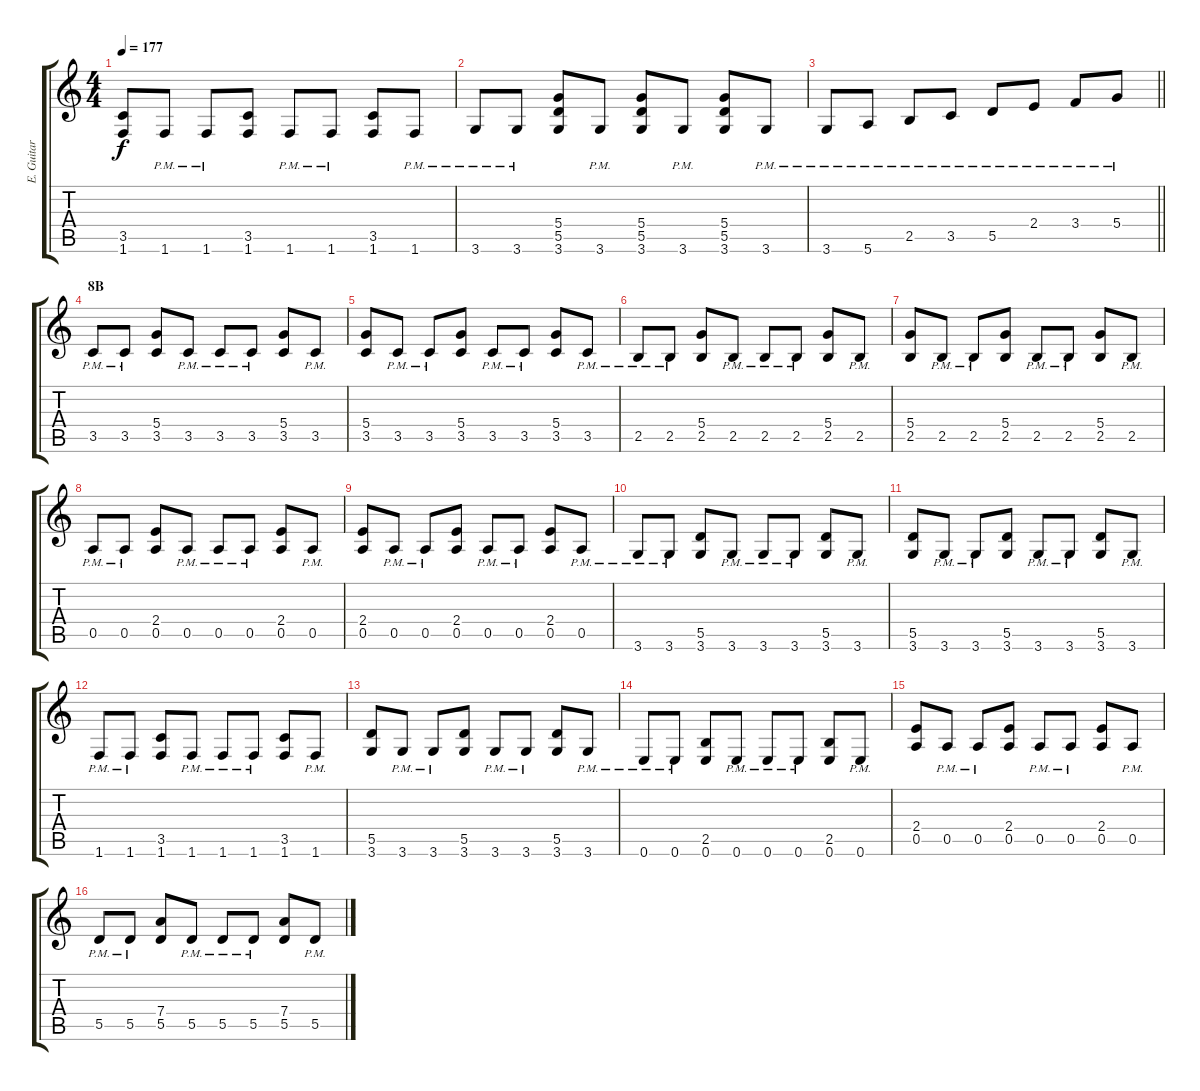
\track ("E. Guitar I" "E. Guitar ") {instrument overdrivenguitar}
\staff {score tabs}
\tuning (E4 B3 G3 D3 A2 E2) {hide}
\ts (4 4)
\tempo 177
\clef g2
\ks c
(3.5 1.6).8{dy f} 1.6{pm}.8 1.6{pm}.8 (3.5 1.6).8 1.6{pm}.8 1.6{pm}.8 (3.5 1.6).8 1.6{pm}.8 |
3.6{pm}.8 3.6{pm}.8 (5.4 5.5 3.6).8 3.6{pm}.8 (5.4 5.5 3.6).8 3.6{pm}.8 (5.4 5.5 3.6).8 3.6{pm}.8 |
\barLineRight lightlight
3.6{pm}.8 5.6{pm}.8 2.5{pm}.8 3.5{pm}.8 5.5{pm}.8 2.4{pm}.8 3.4{pm}.8 5.4{pm}.8 |
\section ("" "8B")
3.5{pm}.8 3.5{pm}.8 (5.4 3.5).8 3.5{pm}.8 3.5{pm}.8 3.5{pm}.8 (5.4 3.5).8 3.5{pm}.8 |
(5.4 3.5).8 3.5{pm}.8 3.5{pm}.8 (5.4 3.5).8 3.5{pm}.8 3.5{pm}.8 (5.4 3.5).8 3.5{pm}.8 |
2.5{pm}.8 2.5{pm}.8 (5.4 2.5).8 2.5{pm}.8 2.5{pm}.8 2.5{pm}.8 (5.4 2.5).8 2.5{pm}.8 |
(5.4 2.5).8 2.5{pm}.8 2.5{pm}.8 (5.4 2.5).8 2.5{pm}.8 2.5{pm}.8 (5.4 2.5).8 2.5{pm}.8 |
0.5{pm}.8 0.5{pm}.8 (2.4 0.5).8 0.5{pm}.8 0.5{pm}.8 0.5{pm}.8 (2.4 0.5).8 0.5{pm}.8 |
(2.4 0.5).8 0.5{pm}.8 0.5{pm}.8 (2.4 0.5).8 0.5{pm}.8 0.5{pm}.8 (2.4 0.5).8 0.5{pm}.8 |
3.6{pm}.8 3.6{pm}.8 (5.5 3.6).8 3.6{pm}.8 3.6{pm}.8 3.6{pm}.8 (5.5 3.6).8 3.6{pm}.8 |
(5.5 3.6).8 3.6{pm}.8 3.6{pm}.8 (5.5 3.6).8 3.6{pm}.8 3.6{pm}.8 (5.5 3.6).8 3.6{pm}.8 |
1.6{pm}.8 1.6{pm}.8 (3.5 1.6).8 1.6{pm}.8 1.6{pm}.8 1.6{pm}.8 (3.5 1.6).8 1.6{pm}.8 |
(5.5 3.6).8 3.6{pm}.8 3.6{pm}.8 (5.5 3.6).8 3.6{pm}.8 3.6{pm}.8 (5.5 3.6).8 3.6{pm}.8 |
0.6{pm}.8 0.6{pm}.8 (2.5 0.6).8 0.6{pm}.8 0.6{pm}.8 0.6{pm}.8 (2.5 0.6).8 0.6{pm}.8 |
(2.4 0.5).8 0.5{pm}.8 0.5{pm}.8 (2.4 0.5).8 0.5{pm}.8 0.5{pm}.8 (2.4 0.5).8 0.5{pm}.8 |
5.5{pm}.8 5.5{pm}.8 (7.4 5.5).8 5.5{pm}.8 5.5{pm}.8 5.5{pm}.8 (7.4 5.5).8 5.5{pm}.8
